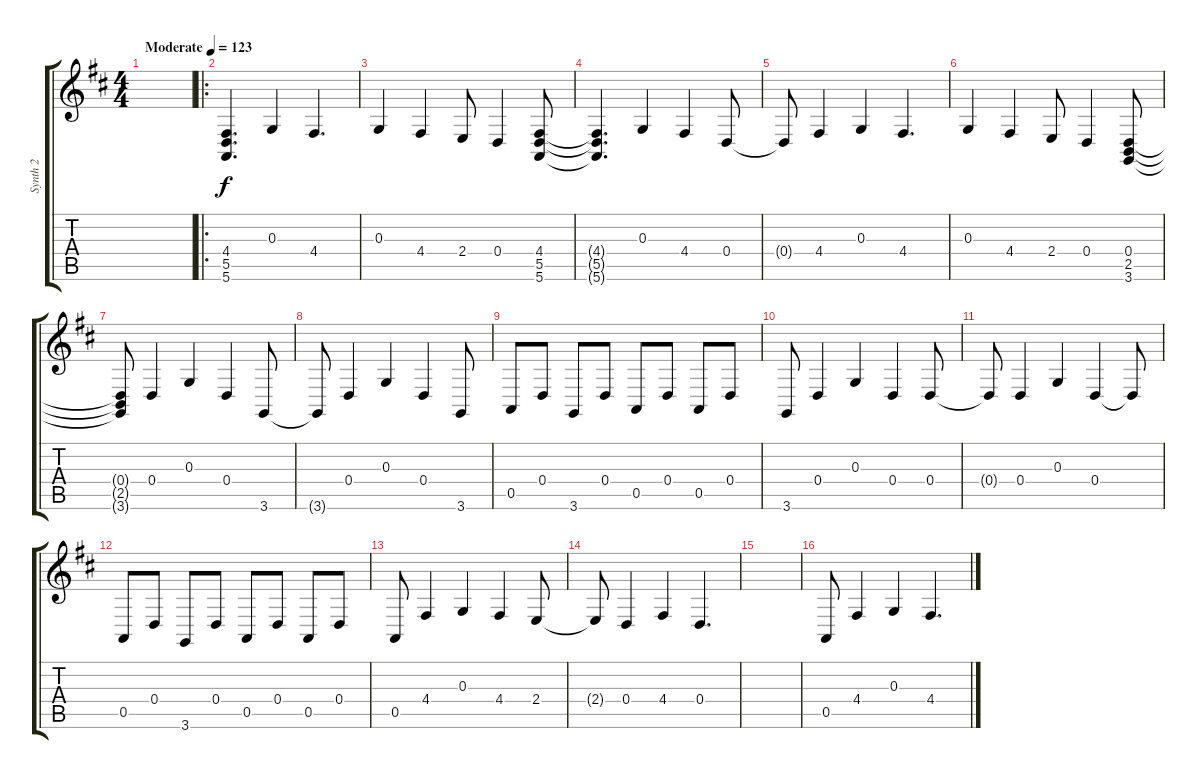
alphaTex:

\track ("Synth 2" "Synth 2") {instrument acousticgrandpiano}
\staff {score tabs}
\tuning (E4 B3 G3 D3 A2 E2) {hide}
\ts (4 4)
\tempo (123 "Moderate")
\clef g2
\ks d
|
\ro
(4.4 5.5 5.6).4{d} 0.3.4 4.4.4{d} |
0.3.4 4.4.4 2.4.8 0.4.4 (4.4 5.5 5.6).8 |
(4.4{t} 5.5{t} 5.6{t}).4{d} 0.3.4 4.4.4 0.4.8 |
0.4{t}.8 4.4.4 0.3.4 4.4.4{d} |
0.3.4 4.4.4 2.4.8 0.4.4 (0.4 2.5 3.6).8 |
(0.4{t} 2.5{t} 3.6{t}).8 0.4.4 0.3.4 0.4.4 3.6.8 |
3.6{t}.8 0.4.4 0.3.4 0.4.4 3.6.8 |
0.5.8 0.4.8 3.6.8 0.4.8 0.5.8 0.4.8 0.5.8 0.4.8 |
3.6.8 0.4.4 0.3.4 0.4.4 0.4.8 |
0.4{t}.8 0.4.4 0.3.4 0.4.4 0.4{t}.8 |
0.5.8 0.4.8 3.6.8 0.4.8 0.5.8 0.4.8 0.5.8 0.4.8 |
0.5.8 4.4.4 0.3.4 4.4.4 2.4.8 |
2.4{t}.8 0.4.4 4.4.4 0.4.4{d} |
|
0.5.8 4.4.4 0.3.4 4.4.4{d}
